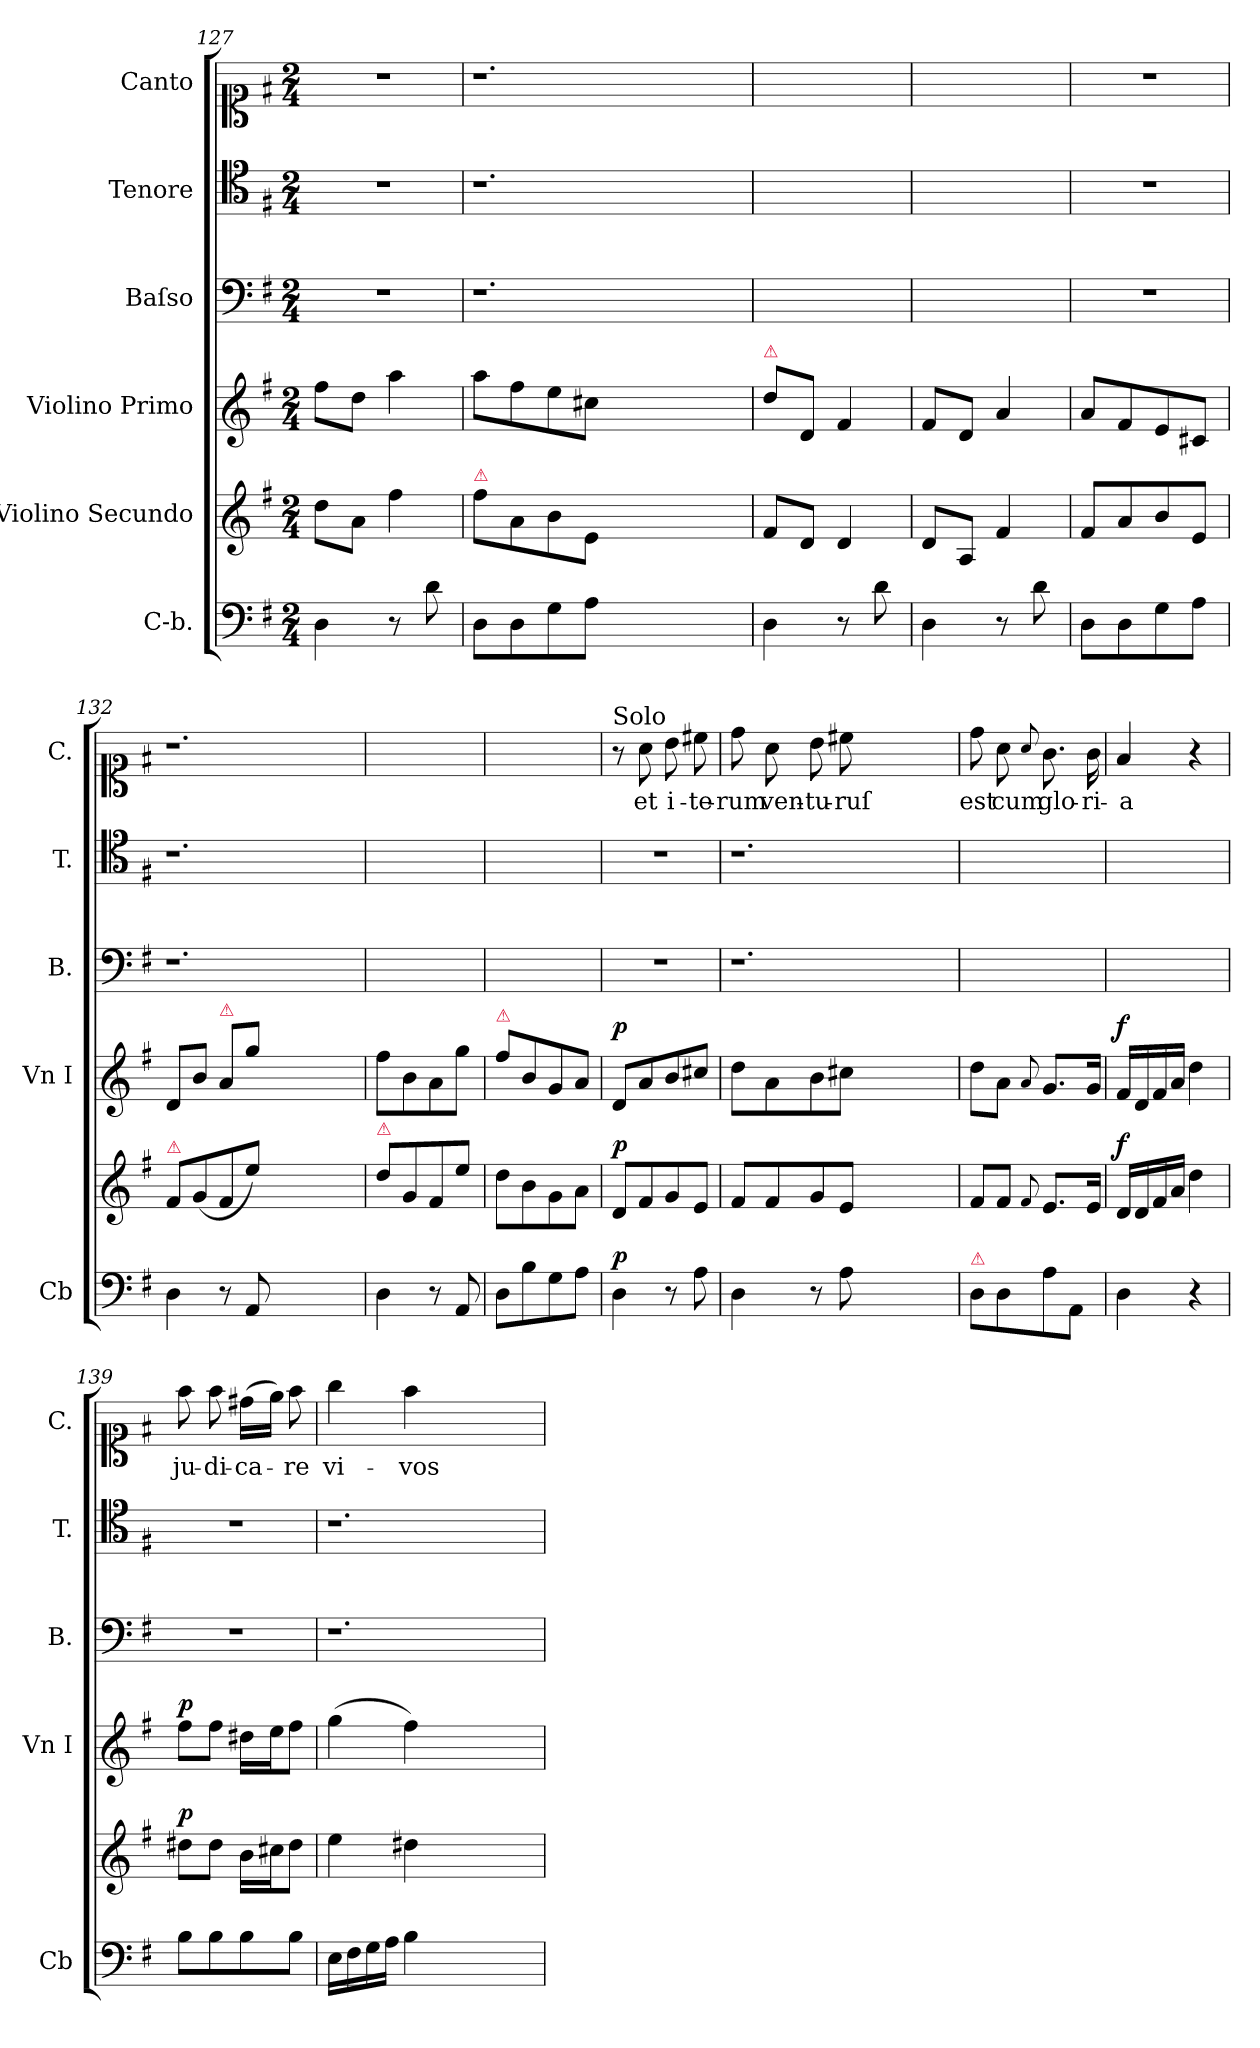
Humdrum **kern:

**kern	**dynam	**kern	**dynam	**kern	**dynam	**kern	**kern	**kern	**text
*part6	*part6	*part5	*part5	*part4	*part4	*part3	*part2	*part1	*part1
*staff6	*staff6	*staff5	*staff5	*staff4	*staff4	*staff3	*staff2	*staff1	*staff1
*I"C-b.	*	*I"Violino Secundo	*	*I"Violino Primo	*	*I"Baſso	*I"Tenore	*I"Canto	*
*I'Cb	*	*	*	*I'Vn I	*	*I'B.	*I'T.	*I'C.	*
*clefF4	*	*clefG2	*	*clefG2	*	*clefF4	*clefC4	*clefC1	*
*k[f#]	*	*k[f#]	*	*k[f#]	*	*k[f#]	*k[f#]	*k[f#]	*
*M2/4	*	*M2/4	*	*M2/4	*	*M2/4	*M2/4	*M2/4	*
=127	=127	=127	=127	=127	=127	=127	=127	=127	=127
4D\	.	8dd\L	.	8ff#\L	.	2r	2r	2r	.
.	.	8a\J	.	8dd\J	.	.	.	.	.
8r	.	4ff#\	.	4aa\	.	.	.	.	.
8d\	.	.	.	.	.	.	.	.	.
=128	=128	=128	=128	=128	=128	=128	=128	=128	=128
!	!	!LO:TX:a:color=crimson:t=⚠	!	!	!	!	!	!	!
8D\L	.	8ff#\L	.	8aa\L	.	1.r	1.r	1.r	.
8D\	.	8a\	.	8ff#\	.	.	.	.	.
8G\	.	8b\	.	8ee\	.	.	.	.	.
8A\J	.	8e/J	.	8cc#X\J	.	.	.	.	.
1ryy	.	1ryy	.	1ryy	.	.	.	.	.
=129	=129	=129	=129	=129	=129	=129	=129	=129	=129
!	!	!	!	!LO:TX:a:color=crimson:t=⚠	!	!	!	!	!
4D\	.	8f#/L	.	8dd\L	.	2ryy	2ryy	2ryy	.
.	.	8d/J	.	8d/J	.	.	.	.	.
8r	.	4d/	.	4f#/	.	.	.	.	.
8d\	.	.	.	.	.	.	.	.	.
=130	=130	=130	=130	=130	=130	=130	=130	=130	=130
4D\	.	8d/L	.	8f#/L	.	2ryy	2ryy	2ryy	.
.	.	8A/J	.	8d/J	.	.	.	.	.
8r	.	4f#/	.	4a/	.	.	.	.	.
8d\	.	.	.	.	.	.	.	.	.
=131	=131	=131	=131	=131	=131	=131	=131	=131	=131
8D\L	.	8f#/L	.	8a/L	.	2r	2r	2r	.
8D\	.	8a/	.	8f#/	.	.	.	.	.
8G\	.	8b/	.	8e/	.	.	.	.	.
8A\J	.	8e/J	.	8c#X/J	.	.	.	.	.
=132	=132	=132	=132	=132	=132	=132	=132	=132	=132
!	!	!LO:TX:a:color=crimson:t=⚠	!	!	!	!	!	!	!
4D\	.	8f#/L	.	8d/L	.	1.r	1.r	1.r	.
.	.	(>8g/	.	8b/J	.	.	.	.	.
!	!	!	!	!LO:TX:a:color=crimson:t=⚠	!	!	!	!	!
8r	.	8f#/	.	8a/L	.	.	.	.	.
8AA/	.	8ee\J)	.	8gg\J	.	.	.	.	.
1ryy	.	1ryy	.	1ryy	.	.	.	.	.
=133	=133	=133	=133	=133	=133	=133	=133	=133	=133
!	!	!LO:TX:a:color=crimson:t=⚠	!	!	!	!	!	!	!
4D\	.	8dd\L	.	8ff#\L	.	2ryy	2ryy	2ryy	.
.	.	8g/	.	8b\	.	.	.	.	.
8r	.	8f#/	.	8a\	.	.	.	.	.
8AA/	.	8ee\J	.	8gg\J	.	.	.	.	.
=134	=134	=134	=134	=134	=134	=134	=134	=134	=134
!	!	!	!	!LO:TX:a:color=crimson:t=⚠	!	!	!	!	!
8D\L	.	8dd\L	.	8ff#\L	.	2ryy	2ryy	2ryy	.
8B\	.	8b\	.	8b/	.	.	.	.	.
8G\	.	8g\	.	8g/	.	.	.	.	.
8A\J	.	8a\J	.	8a/J	.	.	.	.	.
=135	=135	=135	=135	=135	=135	=135	=135	=135	=135
!	!	!	!	!	!	!	!	!LO:TX:a:t=Solo	!
!	!LO:DY:a	!	!LO:DY:a	!	!LO:DY:a	!	!	!	!
4D\	p	8d/L	p	8d/L	p	2r	2r	8r	.
.	.	8f#/	.	8a/	.	.	.	8a\	et
8r	.	8g/	.	8b/	.	.	.	8b\	i-
8A\	.	8e/J	.	8cc#X/J	.	.	.	8cc#X\	-te-
=136	=136	=136	=136	=136	=136	=136	=136	=136	=136
4D\	.	8f#/L	.	8dd\L	.	1.r	1.r	8dd\	-rum
.	.	8f#/	.	8a\	.	.	.	8a\	ven-
8r	.	8g/	.	8b\	.	.	.	8b\	-tu-
8A\	.	8e/J	.	8cc#X\J	.	.	.	8cc#X\	-ruſ
1ryy	.	1ryy	.	1ryy	.	.	.	1ryy	.
=137	=137	=137	=137	=137	=137	=137	=137	=137	=137
!LO:TX:a:color=crimson:t=⚠	!	!	!	!	!	!	!	!	!
8D\L	.	8f#/L	.	8dd\L	.	2ryy	2ryy	8dd\	est
8D\	.	8f#/J	.	8a\J	.	.	.	8a\	cum
.	.	8qqf#/	.	8qqa/	.	.	.	8qqa/	.
8A\	.	8.e/L	.	8.g/L	.	.	.	8.g\	glo-
8AA/J	.	.	.	.	.	.	.	.	.
.	.	16e/Jk	.	16g/Jk	.	.	.	16g\	-ri-
=138	=138	=138	=138	=138	=138	=138	=138	=138	=138
!	!	!	!LO:DY:a	!	!LO:DY:a	!	!	!	!
4D\	.	16d/LL	f	16f#/LL	f	2ryy	2ryy	4f#/	-a
.	.	16d/	.	16d/	.	.	.	.	.
.	.	16f#/	.	16f#/	.	.	.	.	.
.	.	16a/JJ	.	16a/JJ	.	.	.	.	.
4r	.	4dd\	.	4dd\	.	.	.	4r	.
=139	=139	=139	=139	=139	=139	=139	=139	=139	=139
!	!	!	!LO:DY:a	!	!LO:DY:a	!	!	!	!
8B\L	.	8dd#X\L	p	8ff#\L	p	2r	2r	8ff#\	ju-
8B\	.	8dd#\J	.	8ff#\J	.	.	.	8ff#\	-di-
8B\	.	16b\LL	.	16dd#X\LL	.	.	.	(16dd#X\LL	-ca-
.	.	16cc#X\J	.	16ee\J	.	.	.	16ee\JJ)	.
8B\J	.	8dd#\J	.	8ff#\J	.	.	.	8ff#\	-re
=140	=140	=140	=140	=140	=140	=140	=140	=140	=140
16E\LL	.	4ee\	.	(4gg\	.	1.r	1.r	4gg\	vi-
16F#\	.	.	.	.	.	.	.	.	.
16G\	.	.	.	.	.	.	.	.	.
16A\JJ	.	.	.	.	.	.	.	.	.
4B\	.	4dd#X\	.	4ff#\)	.	.	.	4ff#\	-vos
1ryy	.	1ryy	.	1ryy	.	.	.	1ryy	.
=	=	=	=	=	=	=	=	=	=
*-	*-	*-	*-	*-	*-	*-	*-	*-	*-
